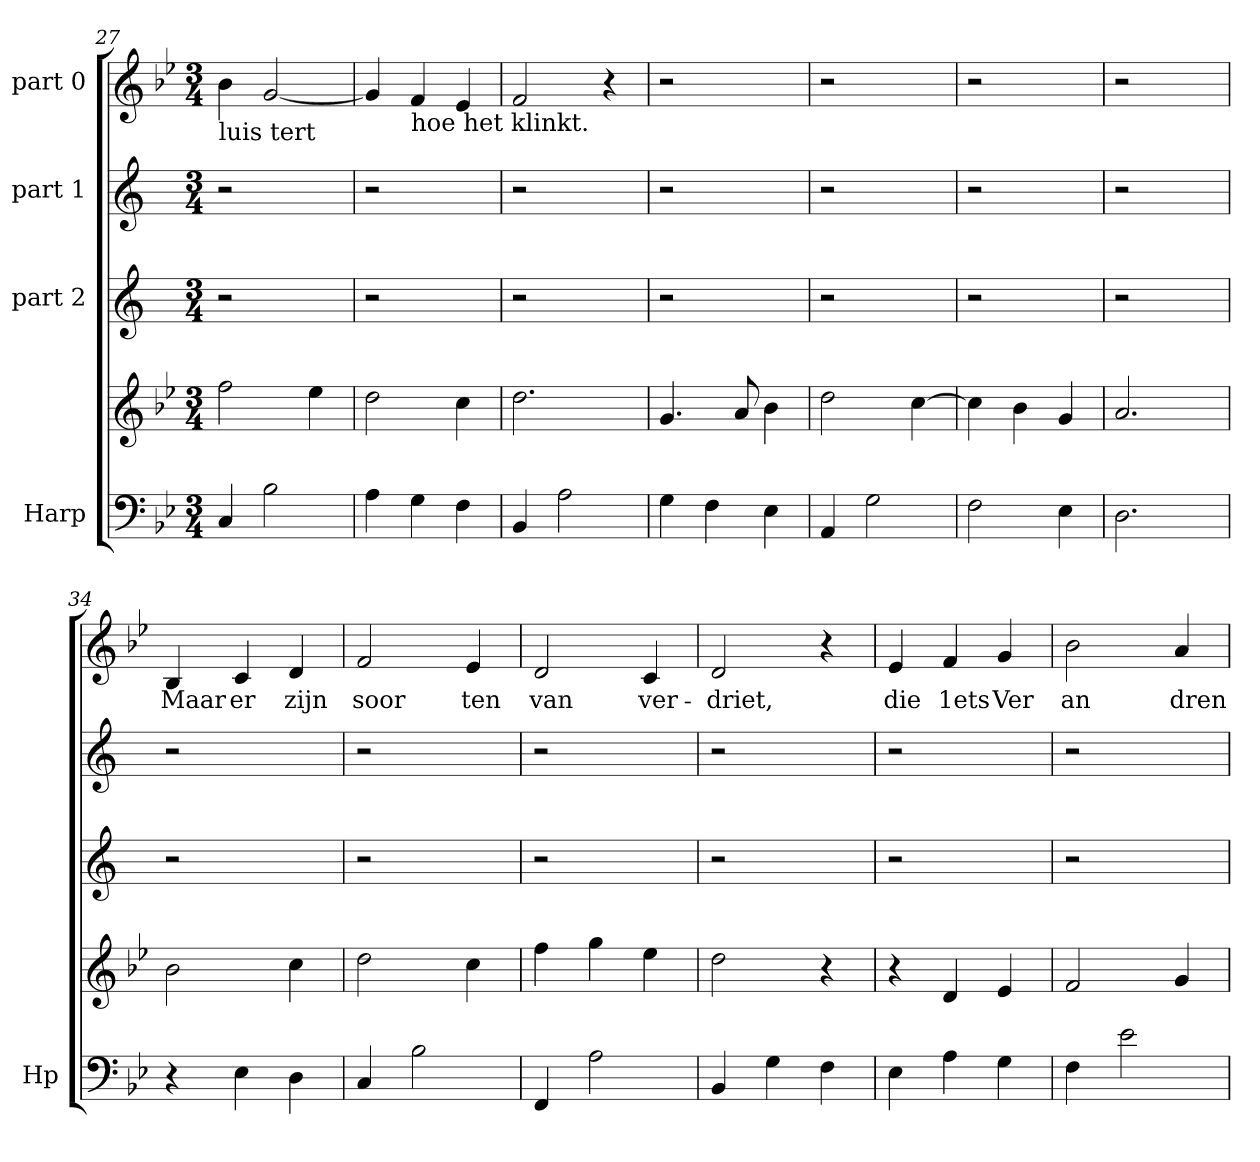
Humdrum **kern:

**kern	**kern	**kern	**kern	**kern	**text
*part4	*part4	*part3	*part2	*part1	*part1
*staff5	*staff4	*staff3	*staff2	*staff1	*staff1
*I"Harp	*	*I"part 2	*I"part 1	*I"part 0	*
*I'Hp	*	*	*	*	*
*clefF4	*clefG2	*clefG2	*clefG2	*clefG2	*
*k[b-e-]	*k[b-e-]	*k[]	*k[]	*k[b-e-]	*
*M3/4	*M3/4	*M3/4	*M3/4	*M3/4	*
=27	=27	=27	=27	=27	=27
!	!	!	!	!LO:TX:b:t=luis tert	!
4C/	2ff\	2r	2r	4b-\	.
2B-\	.	.	.	[2g/	.
.	4ee-\	4ryy	4ryy	.	.
=28	=28	=28	=28	=28	=28
4A\	2dd\	2r	2r	4g/]	.
!	!	!	!	!LO:TX:b:t=hoe het klinkt.	!
4G\	.	.	.	4f/	.
4F\	4cc\	4ryy	4ryy	4e-/	.
=29	=29	=29	=29	=29	=29
4BB-/	2.dd\	2r	2r	2f/	.
2A\	.	.	.	.	.
.	.	4ryy	4ryy	4r	.
=30	=30	=30	=30	=30	=30
4G\	4.g/	2r	2r	2r	.
4F\	.	.	.	.	.
.	8a/	.	.	.	.
4E-\	4b-\	4ryy	4ryy	4ryy	.
=31	=31	=31	=31	=31	=31
4AA/	2dd\	2r	2r	2r	.
2G\	.	.	.	.	.
.	[4cc\	4ryy	4ryy	4ryy	.
=32	=32	=32	=32	=32	=32
2F\	4cc\]	2r	2r	2r	.
.	4b-\	.	.	.	.
4E-\	4g/	4ryy	4ryy	4ryy	.
=33	=33	=33	=33	=33	=33
2.D\	2.a/	2r	2r	2r	.
.	.	4ryy	4ryy	4ryy	.
!!LO:PB:g=z
=34	=34	=34	=34	=34	=34
!	!	!	!	!	!LO:LY:b
4r	2b-\	2r	2r	4B-/	Maar
!	!	!	!	!	!LO:LY:b
4E-\	.	.	.	4c/	er
!	!	!	!	!	!LO:LY:b
4D\	4cc\	4ryy	4ryy	4d/	zijn
=35	=35	=35	=35	=35	=35
!	!	!	!	!	!LO:LY:b
4C/	2dd\	2r	2r	2f/	soor
2B-\	.	.	.	.	.
!	!	!	!	!	!LO:LY:b
.	4cc\	4ryy	4ryy	4e-/	ten
=36	=36	=36	=36	=36	=36
!	!	!	!	!	!LO:LY:b
4FF/	4ff\	2r	2r	2d/	van
2A\	4gg\	.	.	.	.
!	!	!	!	!	!LO:LY:b
.	4ee-\	4ryy	4ryy	4c/	ver -
=37	=37	=37	=37	=37	=37
!	!	!	!	!	!LO:LY:b
4BB-/	2dd\	2r	2r	2d/	driet,
4G\	.	.	.	.	.
4F\	4r	4ryy	4ryy	4r	.
=38	=38	=38	=38	=38	=38
!	!	!	!	!	!LO:LY:b
4E-\	4r	2r	2r	4e-/	die
!	!	!	!	!	!LO:LY:b
4A\	4d/	.	.	4f/	1ets
!	!	!	!	!	!LO:LY:b
4G\	4e-/	4ryy	4ryy	4g/	Ver
=39	=39	=39	=39	=39	=39
!	!	!	!	!	!LO:LY:b
4F\	2f/	2r	2r	2b-\	an
2e-\	.	.	.	.	.
!	!	!	!	!	!LO:LY:b
.	4g/	4ryy	4ryy	4a/	dren
=	=	=	=	=	=
*-	*-	*-	*-	*-	*-
